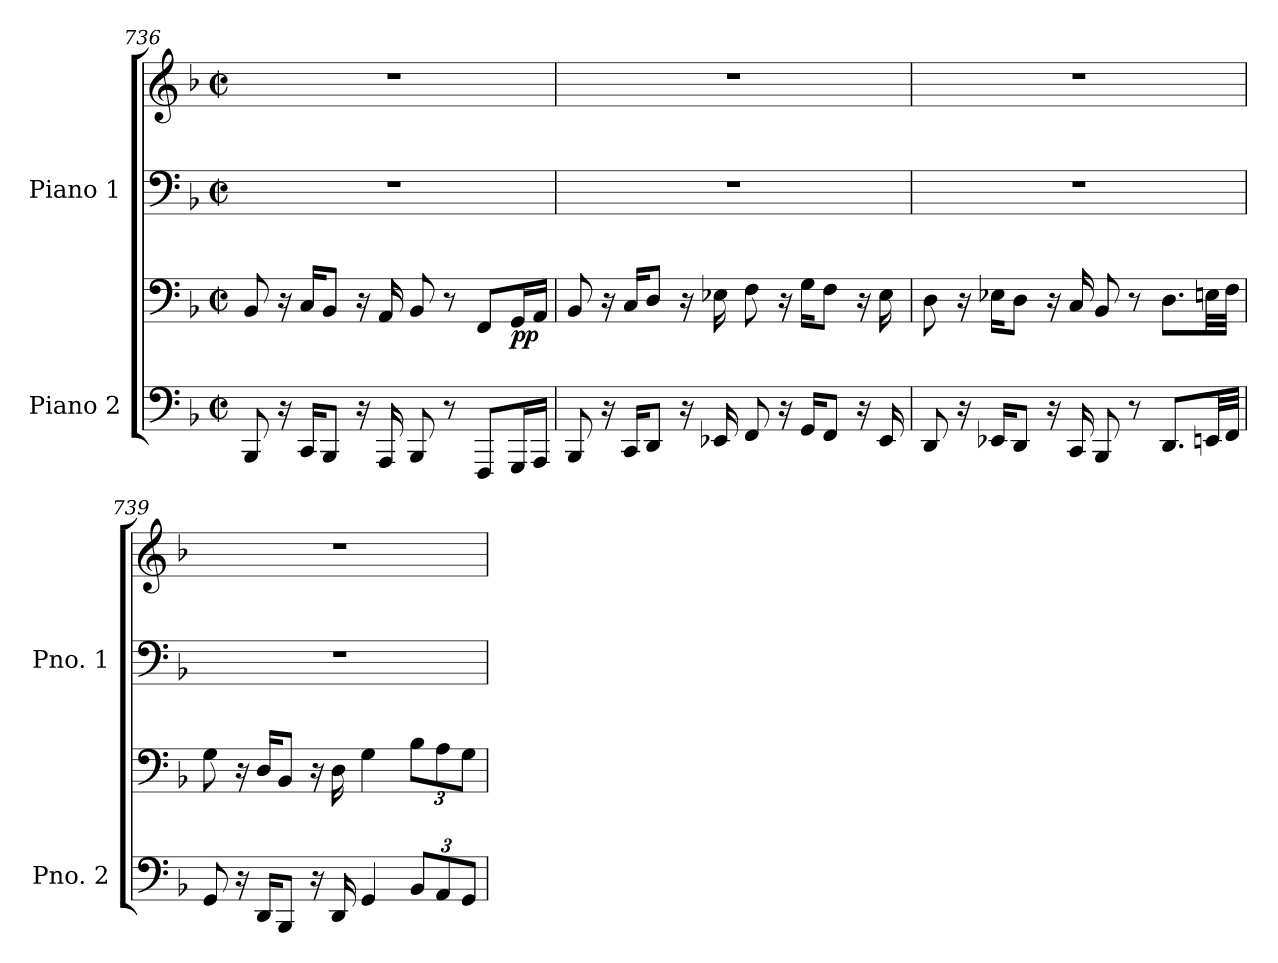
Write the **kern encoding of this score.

**kern	**kern	**dynam	**kern	**kern
*part2	*part2	*part2	*part1	*part1
*staff4	*staff3	*staff3/4	*staff2	*staff1
*I"Piano 2	*	*	*I"Piano 1	*
*I'Pno. 2	*	*	*I'Pno. 1	*
*clefF4	*clefF4	*	*clefF4	*clefG2
*k[b-]	*k[b-]	*	*k[b-]	*k[b-]
*M2/2	*M2/2	*	*M2/2	*M2/2
*met(c|)	*met(c|)	*	*met(c|)	*met(c|)
=736	=736	=736	=736	=736
8BBB-/	8BB-/	.	1r	1r
16r	16r	.	.	.
16CC/KL	16C/KL	.	.	.
8BBB-/J	8BB-/J	.	.	.
16r	16r	.	.	.
16AAA/	16AA/	.	.	.
8BBB-/	8BB-/	.	.	.
8r	8r	.	.	.
8FFF/L	8FF/L	.	.	.
!	!	!LO:DY:b	!	!
16GGG/L	16GG/L	pp	.	.
16AAA/JJ	16AA/JJ	.	.	.
!!LO:LB:g=z
=737	=737	=737	=737	=737
8BBB-/	8BB-/	.	1r	1r
16r	16r	.	.	.
16CC/KL	16C/KL	.	.	.
8DD/J	8D/J	.	.	.
16r	16r	.	.	.
16EE-X/	16E-X\	.	.	.
8FF/	8F\	.	.	.
16r	16r	.	.	.
16GG/KL	16G\KL	.	.	.
8FF/J	8F\J	.	.	.
16r	16r	.	.	.
16EE-/	16E-\	.	.	.
=738	=738	=738	=738	=738
8DD/	8D\	.	1r	1r
16r	16r	.	.	.
16EE-X/KL	16E-X\KL	.	.	.
8DD/J	8D\J	.	.	.
16r	16r	.	.	.
16CC/	16C/	.	.	.
8BBB-/	8BB-/	.	.	.
8r	8r	.	.	.
8.DD/L	8.D\L	.	.	.
32EEn/LL	32En\LL	.	.	.
32FF/JJJ	32F\JJJ	.	.	.
=739	=739	=739	=739	=739
8GG/	8G\	.	1r	1r
16r	16r	.	.	.
16DD/KL	16D/KL	.	.	.
8BBB-/J	8BB-/J	.	.	.
16r	16r	.	.	.
16DD/	16D\	.	.	.
4GG/	4G\	.	.	.
*Xbrackettup	*Xbrackettup	*	*	*
12BB-/L	12B-\L	.	.	.
12AA/	12A\	.	.	.
12GG/J	12G\J	.	.	.
=	=	=	=	=
*-	*-	*-	*-	*-
